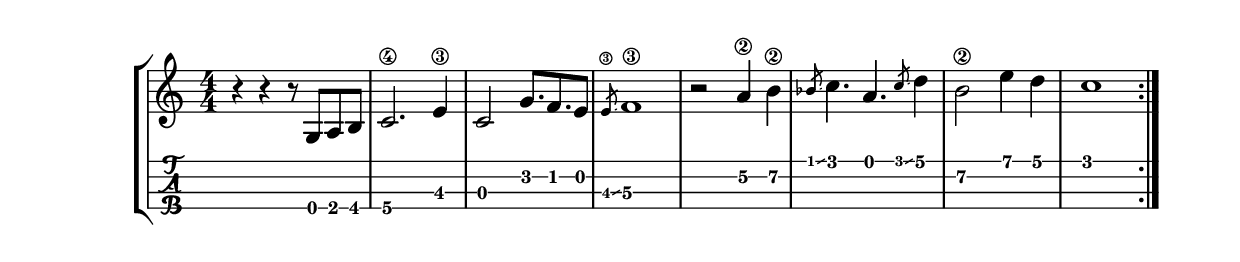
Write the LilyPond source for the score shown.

\version "2.18.2"

\layout{
	\context {
		\TabStaff
		stringTunings = #tenor-ukulele-tuning
	}
}

%--- Introducción de las notas ---%
uno = \relative c' {
\key c \major
\numericTimeSignature
\time 4/4
	r4 r4 r8 g a b |
	c2.\4 e4\3 |
	c2 g'8. f8. e8 |
	\slashedGrace e8\3\glissando f1\3 |
	r2 a4\2 b\2 |
	\slashedGrace bes8\glissando c4. a \slashedGrace c8\glissando d4
	b2\2 e4 d |
	c1
	\bar ":|." 
}

%--- Partitura ---%
\score {
	\new StaffGroup	
	<<
		\new Staff \uno
		\new TabStaff \uno
	>>
}